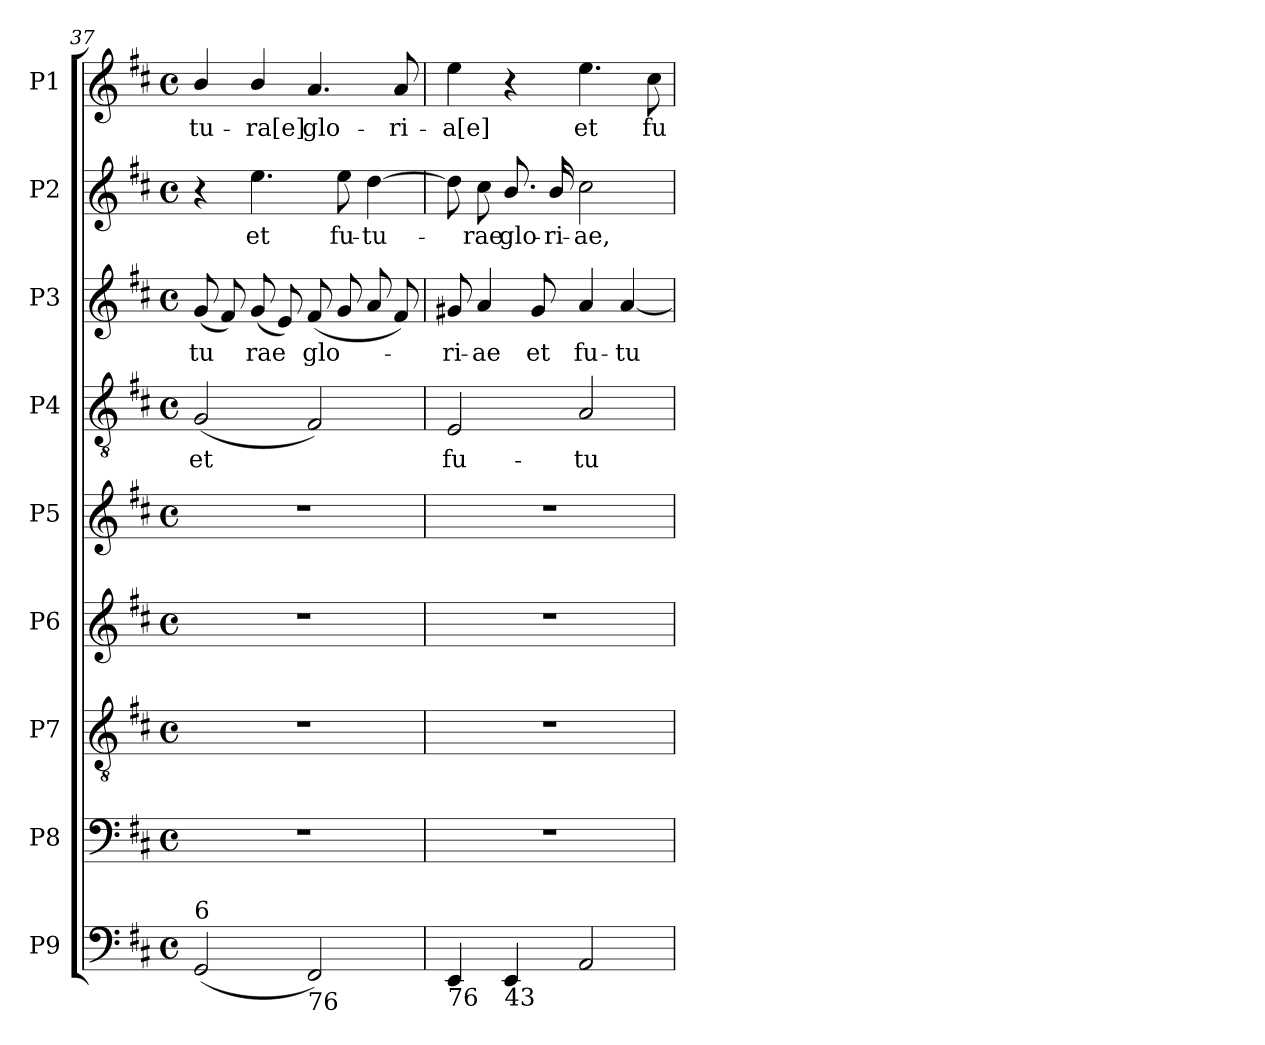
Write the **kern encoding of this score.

**kern	**kern	**kern	**kern	**kern	**kern	**text	**kern	**text	**kern	**text	**kern	**text
*part9	*part8	*part7	*part6	*part5	*part4	*part4	*part3	*part3	*part2	*part2	*part1	*part1
*staff9	*staff8	*staff7	*staff6	*staff5	*staff4	*staff4	*staff3	*staff3	*staff2	*staff2	*staff1	*staff1
*I"P9	*I"P8	*I"P7	*I"P6	*I"P5	*I"P4	*	*I"P3	*	*I"P2	*	*I"P1	*
*clefF4	*clefF4	*clefGv2	*clefG2	*clefG2	*clefGv2	*	*clefG2	*	*clefG2	*	*clefG2	*
*	*	*ITrd7c12	*	*	*ITrd7c12	*	*	*	*	*	*	*
*k[f#c#]	*k[f#c#]	*k[f#c#]	*k[f#c#]	*k[f#c#]	*k[f#c#]	*	*k[f#c#]	*	*k[f#c#]	*	*k[f#c#]	*
*D:	*D:	*D:	*D:	*D:	*D:	*	*D:	*	*D:	*	*D:	*
*M4/4	*M4/4	*M4/4	*M4/4	*M4/4	*M4/4	*	*M4/4	*	*M4/4	*	*M4/4	*
*met(c)	*met(c)	*met(c)	*met(c)	*met(c)	*met(c)	*	*met(c)	*	*met(c)	*	*met(c)	*
=37	=37	=37	=37	=37	=37	=37	=37	=37	=37	=37	=37	=37
!	!	!	!	!	!	!LO:LY:b:color=#000000	!	!	!	!	!	!
!	!	!	!	!	!	!	!	!LO:LY:b:color=#000000	!	!	!	!
!LO:TX:a:t=6	!	!	!	!	!	!	!	!	!	!	!	!
!	!	!	!	!	!	!	!	!	!	!	!	!LO:LY:b:color=#000000
(2GGi/	1r	1r	1r	1r	(2GGi/	et	(8gi/	-tu	4r	.	4bi/	-tu-
.	.	.	.	.	.	.	8f#i/)	.	.	.	.	.
!	!	!	!	!	!	!	!	!LO:LY:b:color=#000000	!	!	!	!
!	!	!	!	!	!	!	!	!	!	!LO:LY:b:color=#000000	!	!
!	!	!	!	!	!	!	!	!	!	!	!	!LO:LY:b:color=#000000
.	.	.	.	.	.	.	(8gi/	rae	4.eei\	et	4bi/	-ra[e]
.	.	.	.	.	.	.	8ei/)	.	.	.	.	.
!	!	!	!	!	!	!	!	!LO:LY:b:color=#000000	!	!	!	!
!LO:TX:b:t=76	!	!	!	!	!	!	!	!	!	!	!	!
!	!	!	!	!	!	!	!	!	!	!	!	!LO:LY:b:color=#000000
2FF#i/)	.	.	.	.	2FF#i/)	.	(8f#i/	glo-	.	.	4.ai/	glo-
!	!	!	!	!	!	!	!	!	!	!LO:LY:b:color=#000000	!	!
.	.	.	.	.	.	.	8gi/	.	8eei\	fu-	.	.
!	!	!	!	!	!	!	!	!	!	!LO:LY:b:color=#000000	!	!
.	.	.	.	.	.	.	8ai/	.	[4ddi\	-tu-	.	.
!	!	!	!	!	!	!	!	!	!	!	!	!LO:LY:b:color=#000000
.	.	.	.	.	.	.	8f#i/)	.	.	.	8ai/	-ri-
=38	=38	=38	=38	=38	=38	=38	=38	=38	=38	=38	=38	=38
!	!	!	!	!	!	!LO:LY:b:color=#000000	!	!	!	!	!	!
!	!	!	!	!	!	!	!	!LO:LY:b:color=#000000	!	!	!	!
!LO:TX:b:t=76	!	!	!	!	!	!	!	!	!	!	!	!
!	!	!	!	!	!	!	!	!	!	!	!	!LO:LY:b:color=#000000
4EEi/	1r	1r	1r	1r	2EEi/	fu-	8g#Xi/	-ri-	8ddi\]	.	4eei\	-a[e]
!	!	!	!	!	!	!	!	!LO:LY:b:color=#000000	!	!	!	!
!	!	!	!	!	!	!	!	!	!	!LO:LY:b:color=#000000	!	!
.	.	.	.	.	.	.	4ai/	-ae	8cc#i\	-rae	.	.
!LO:TX:b:t=43	!	!	!	!	!	!	!	!	!	!	!	!
!	!	!	!	!	!	!	!	!	!	!LO:LY:b:color=#000000	!	!
4EEi/	.	.	.	.	.	.	.	.	8.bi/	glo-	4r	.
!	!	!	!	!	!	!	!	!LO:LY:b:color=#000000	!	!	!	!
.	.	.	.	.	.	.	8g#i/	et	.	.	.	.
!	!	!	!	!	!	!	!	!	!	!LO:LY:b:color=#000000	!	!
.	.	.	.	.	.	.	.	.	16bi/	-ri-	.	.
!	!	!	!	!	!	!LO:LY:b:color=#000000	!	!	!	!	!	!
!	!	!	!	!	!	!	!	!LO:LY:b:color=#000000	!	!	!	!
!	!	!	!	!	!	!	!	!	!	!LO:LY:b:color=#000000	!	!
!	!	!	!	!	!	!	!	!	!	!	!	!LO:LY:b:color=#000000
2AAi/	.	.	.	.	2AAi/	-tu-	4ai/	fu-	2cc#i\	-ae,	4.eei\	et
!	!	!	!	!	!	!	!	!LO:LY:b:color=#000000	!	!	!	!
.	.	.	.	.	.	.	[4ai/	-tu-	.	.	.	.
!	!	!	!	!	!	!	!	!	!	!	!	!LO:LY:b:color=#000000
.	.	.	.	.	.	.	.	.	.	.	8cc#i\	fu-
=	=	=	=	=	=	=	=	=	=	=	=	=
*-	*-	*-	*-	*-	*-	*-	*-	*-	*-	*-	*-	*-
